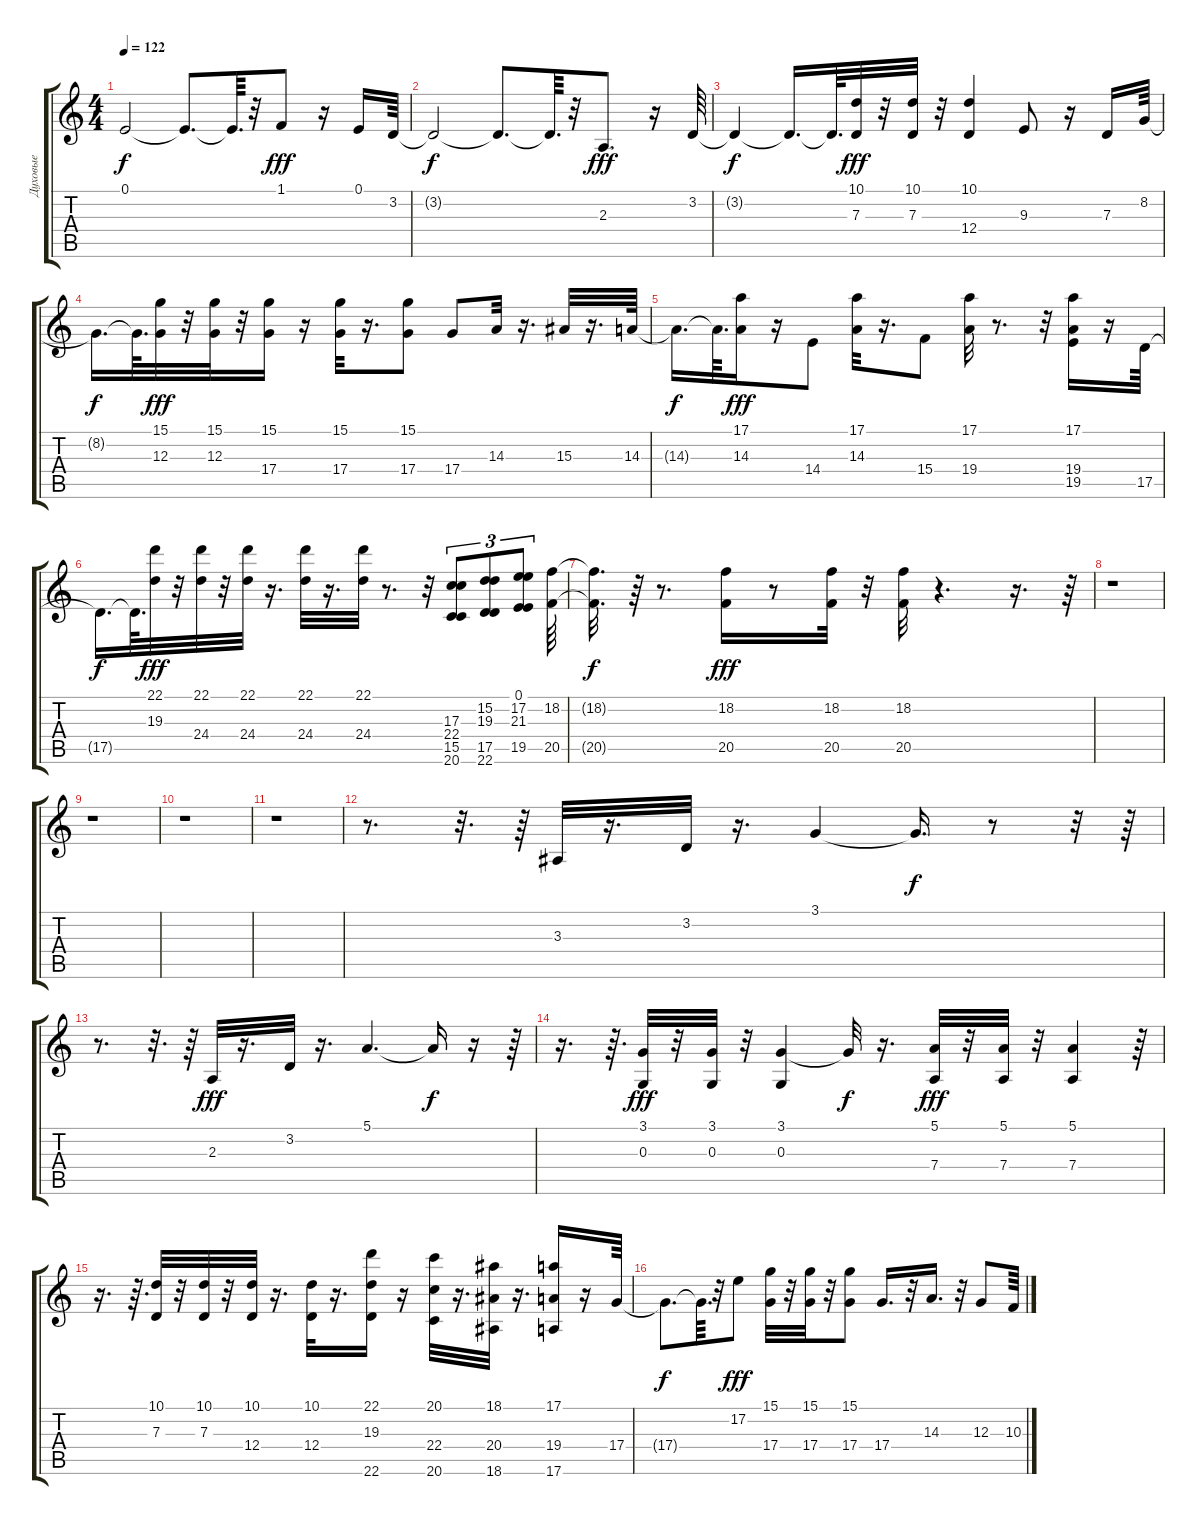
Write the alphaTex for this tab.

\track ("Духовые" "Духовые") {instrument brasssection}
\staff {score tabs}
\tuning (E4 B3 G3 D3 A2 E2) {hide}
\ts (4 4)
\tempo 122
\clef g2
\ks c
0.1{t}.2{dy f} 0.1{t}.8{d} 0.1{t}.64{d} r.32 1.1.8{dy fff} r.16 0.1.16 3.2.64 |
3.2{t}.2{dy f} 3.2{t}.8{d} 3.2{t}.64{d} r.32 2.3.8{d dy fff} r.16 3.2.64 |
3.2{t}.4{dy f} 3.2{t}.16{d} 3.2{t}.64{d} (10.1 7.3).32{dy fff} r.32 (10.1 7.3).32 r.32 (10.1 12.4).4 9.3.8 r.16 7.3.16 8.2.64 |
8.2{t}.16{d dy f} 8.2{t}.64{d} (15.1 12.3).32{dy fff} r.32 (15.1 12.3).32 r.32 (15.1 17.4).16 r.16 (15.1 17.4).32 r.16{d} (15.1 17.4).8 17.4.8 14.3.32 r.16{d} 15.3.32 r.16{d} 14.3.64 |
14.3{t}.16{d dy f} 14.3{t}.64{d} (17.1 14.3).16{dy fff} r.16 14.4.8 (17.1 14.3).32 r.16{d} 15.4.8 (17.1 19.4).32 r.8{d} r.32 (17.1 19.4 19.5).16 r.16 17.5.64 |
17.5{t}.16{d dy f} 17.5{t}.64{d} (22.1 19.3).32{dy fff} r.32 (22.1 24.4).32 r.32 (22.1 24.4).32 r.16{d} (22.1 24.4).32 r.16{d} (22.1 24.4).32 r.8{d} r.32 (17.3 22.4 15.5 20.6).8{tu (3 2)} (15.2 19.3 17.5 22.6).8{tu (3 2)} (0.1 17.2 21.3 19.5).8{tu (3 2)} (18.2 20.5).64 |
(18.2{t} 20.5{t}).32{d dy f} r.64 r.8{d} (18.2 20.5).16{dy fff} r.8 (18.2 20.5).32 r.32 (18.2 20.5).32 r.4{d} r.16{d} r.64 |
r.1 |
r.1 |
r.1 |
r.1 |
r.8{d} r.32{d} r.64 3.3.32 r.16{d} 3.2.32 r.16{d} 3.1.4 3.1{t}.16{d dy f} r.8 r.32 r.64 |
r.8{d} r.32{d} r.64 2.3.32{dy fff} r.16{d} 3.2.32 r.16{d} 5.1.4{d} 5.1{t}.16{dy f} r.16 r.64 |
r.16{d} r.64{d} (3.1 0.3).32{dy fff} r.32 (3.1 0.3).32 r.32 (3.1 0.3).4 3.1{t}.32{dy f} r.16{d} (5.1 7.4).32{dy fff} r.32 (5.1 7.4).32 r.32 (5.1 7.4).4 r.64 |
r.16{d} r.64{d} (10.1 7.3).32 r.32 (10.1 7.3).32 r.32 (10.1 12.4).32 r.16{d} (10.1 12.4).32 r.16{d} (22.1 19.3 22.6).16 r.16 (20.1 22.4 20.6).32 r.16{d} (18.1 20.4 18.6).32 r.16{d} (17.1 19.4 17.6).16 r.16 17.4.64 |
17.4{t}.8{d dy f} 17.4{t}.64{d} r.32 17.2.8{dy fff} (15.1 17.4).32 r.32 (15.1 17.4).32 r.32 (15.1 17.4).8 17.4.16{d} r.32 14.3.16{d} r.32 12.3.8 10.3.64
